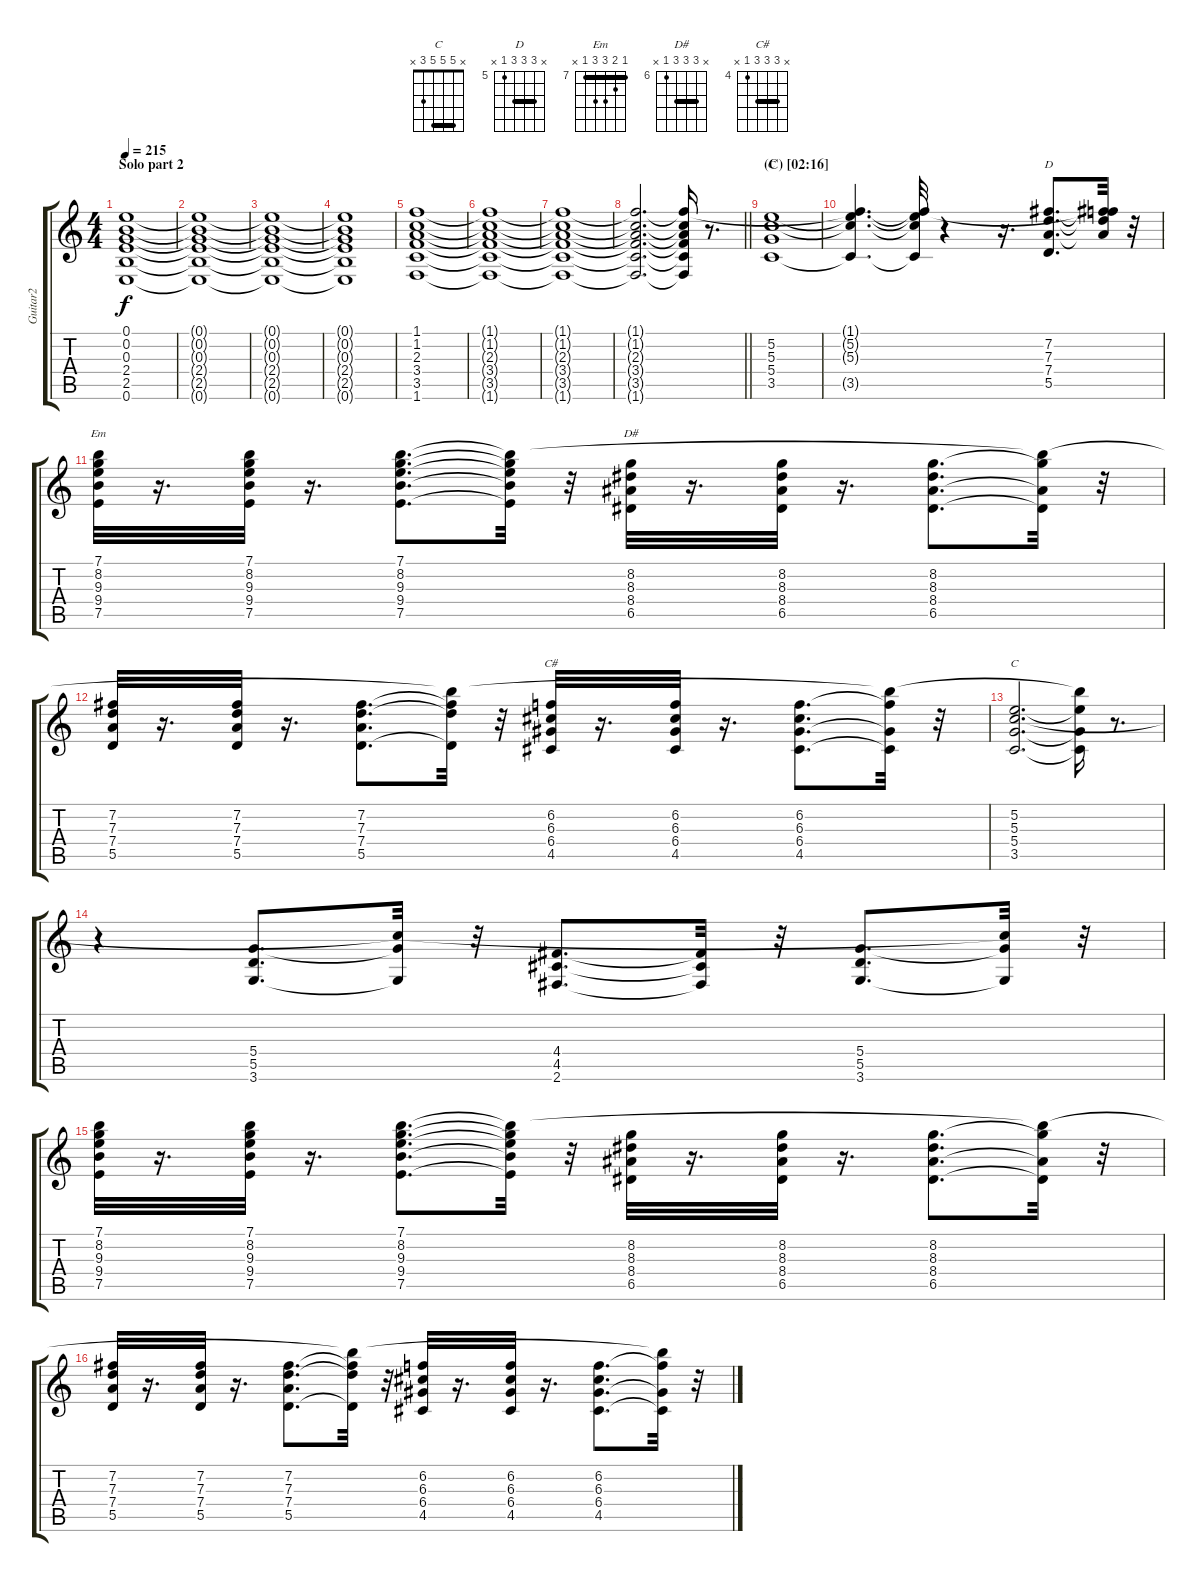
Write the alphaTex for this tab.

\track ("Guitar2" "Guitar2") {instrument overdrivenguitar}
\staff {score tabs}
\tuning (E4 B3 G3 D3 A2 E2) {hide}
\chord ("C" 0 1 0 x 3 x)
\chord ("D" x 7 7 7 5 x) {firstfret 5 barre 7}
\chord ("Em" 7 8 9 9 7 x) {firstfret 7 barre 7}
\chord ("D#" x 8 8 8 6 x) {firstfret 6 barre 8}
\chord ("C#" x 6 6 6 4 x) {firstfret 4 barre 6}
\chord ("C" x 5 5 5 3 x) {barre 5}
\ts (4 4)
\section ("" "Solo part 2")
\tempo 215
\clef g2
\ks c
(0.1 0.2 0.3 2.4 2.5 0.6).1{dy f} |
(0.1{t} 0.2{t} 0.3{t} 2.4{t} 2.5{t} 0.6{t}).1 |
(0.1{t} 0.2{t} 0.3{t} 2.4{t} 2.5{t} 0.6{t}).1 |
(0.1{t} 0.2{t} 0.3{t} 2.4{t} 2.5{t} 0.6{t}).1 |
(1.1 1.2 2.3 3.4 3.5 1.6).1 |
(1.1{t} 1.2{t} 2.3{t} 3.4{t} 3.5{t} 1.6{t}).1 |
(1.1{t} 1.2{t} 2.3{t} 3.4{t} 3.5{t} 1.6{t}).1 |
\barLineRight lightlight
(1.1{t} 1.2{t} 2.3{t} 3.4{t} 3.5{t} 1.6{t}).2{d} (1.1{t} 1.2{t} 2.3{t} 3.4{t} 3.5{t} 1.6{t}).16 r.8{d} |
\section ("" "(C) [02:16]")
(5.2 5.3 5.4 3.5).1{ch "C"} |
(1.1{t} 5.2{t} 5.3{t} 3.5{t}).4{d} (1.1{t} 5.2{t} 5.3{t} 3.5{t}).32 r.4 r.16{d} (7.2 7.3 7.4 5.5).8{d ch "D"} (1.1{t} 7.2{t} 7.3{t} 7.4{t}).32 r.32 |
(7.1 8.2 9.3 9.4 7.5).32{ch "Em"} r.16{d} (7.1 8.2 9.3 9.4 7.5).32 r.16{d} (7.1 8.2 9.3 9.4 7.5).8{d} (7.1{t} 8.2{t} 9.3{t} 9.4{t} 7.5{t}).32 r.32 (8.2 8.3 8.4 6.5).32{ch "D#"} r.16{d} (8.2 8.3 8.4 6.5).32 r.16{d} (8.2 8.3 8.4 6.5).8{d} (7.1{t} 8.2{t} 8.4{t} 6.5{t}).32 r.32 |
(7.2 7.3 7.4 5.5).32 r.16{d} (7.2 7.3 7.4 5.5).32 r.16{d} (7.2 7.3 7.4 5.5).8{d} (7.1{t} 7.2{t} 7.3{t} 5.5{t}).32 r.32 (6.2 6.3 6.4 4.5).32{ch "C#"} r.16{d} (6.2 6.3 6.4 4.5).32 r.16{d} (6.2 6.3 6.4 4.5).8{d} (7.1{t} 6.2{t} 6.4{t} 4.5{t}).32 r.32 |
(5.2 5.3 5.4 3.5).2{d ch "C"} (7.1{t} 5.2{t} 5.4{t} 3.5{t}).16 r.8{d} |
r.4 (5.4 5.5 3.6).8{d} (5.3{t} 5.4{t} 3.6{t}).32 r.32 (4.4 4.5 2.6).8{d} (4.4{t} 4.5{t} 2.6{t}).32 r.32 (5.4 5.5 3.6).8{d} (5.3{t} 5.4{t} 3.6{t}).32 r.32 |
(7.1 8.2 9.3 9.4 7.5).32 r.16{d} (7.1 8.2 9.3 9.4 7.5).32 r.16{d} (7.1 8.2 9.3 9.4 7.5).8{d} (7.1{t} 8.2{t} 9.3{t} 9.4{t} 7.5{t}).32 r.32 (8.2 8.3 8.4 6.5).32 r.16{d} (8.2 8.3 8.4 6.5).32 r.16{d} (8.2 8.3 8.4 6.5).8{d} (7.1{t} 8.2{t} 8.4{t} 6.5{t}).32 r.32 |
(7.2 7.3 7.4 5.5).32 r.16{d} (7.2 7.3 7.4 5.5).32 r.16{d} (7.2 7.3 7.4 5.5).8{d} (7.1{t} 7.2{t} 7.3{t} 5.5{t}).32 r.32 (6.2 6.3 6.4 4.5).32 r.16{d} (6.2 6.3 6.4 4.5).32 r.16{d} (6.2 6.3 6.4 4.5).8{d} (7.1{t} 6.2{t} 6.4{t} 4.5{t}).32 r.32
